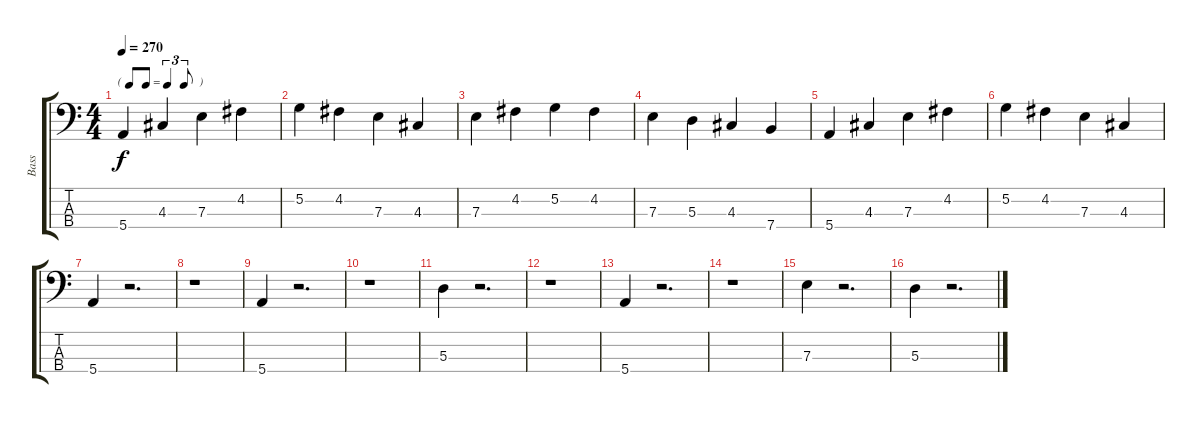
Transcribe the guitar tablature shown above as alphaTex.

\track ("Bass" "Bass") {instrument electricbassfinger}
\staff {score tabs}
\tuning (G2 D2 A1 E1) {hide}
\ts (4 4)
\tf triplet8th
\tempo 270
\clef f4
\ks c
5.4.4{dy f} 4.3.4 7.3.4 4.2.4 |
5.2.4 4.2.4 7.3.4 4.3.4 |
7.3.4 4.2.4 5.2.4 4.2.4 |
7.3.4 5.3.4 4.3.4 7.4.4 |
5.4.4 4.3.4 7.3.4 4.2.4 |
5.2.4 4.2.4 7.3.4 4.3.4 |
5.4.4 r.2{d} |
r.1 |
5.4.4 r.2{d} |
r.1 |
5.3.4 r.2{d} |
r.1 |
5.4.4 r.2{d} |
r.1 |
7.3.4 r.2{d} |
5.3.4 r.2{d}
